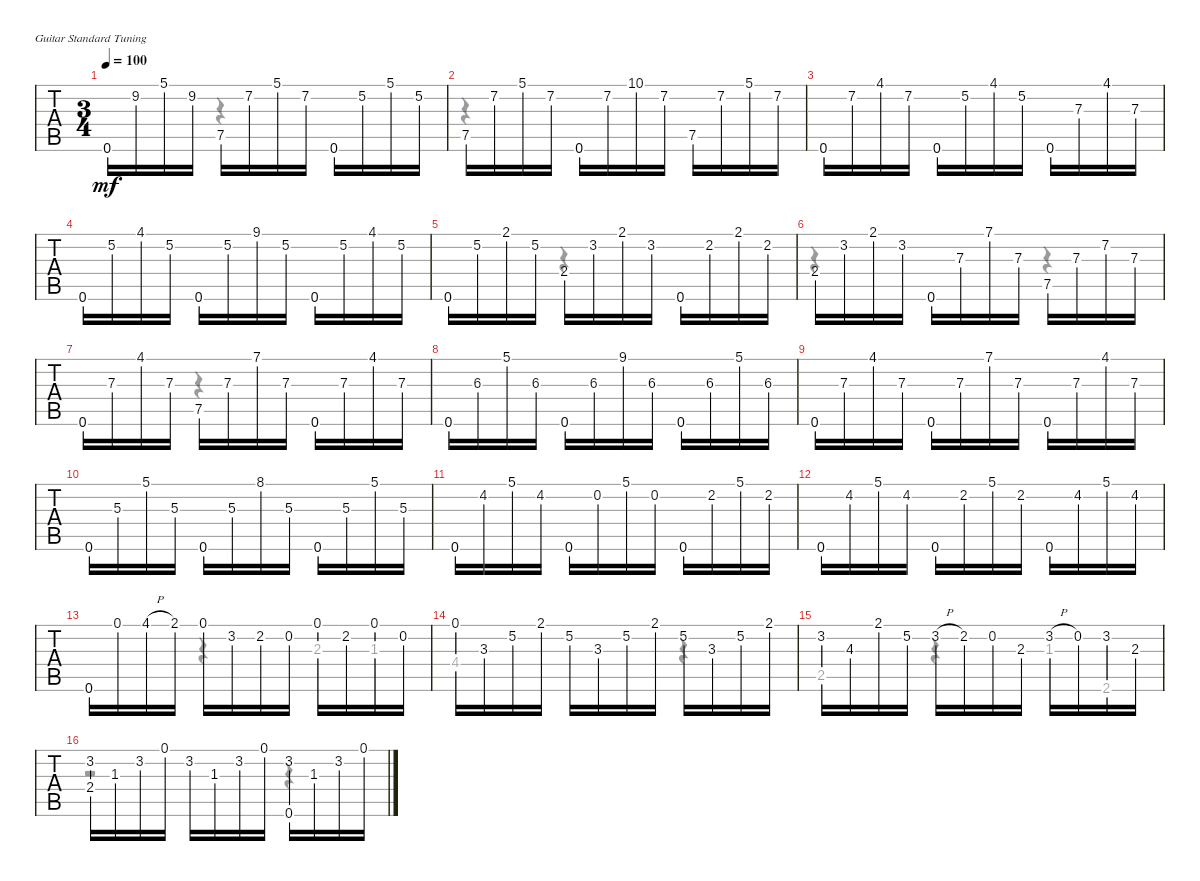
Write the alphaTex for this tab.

\defaultSystemsLayout 4
\bracketExtendMode groupsimilarinstruments
\singleTrackTrackNamePolicy hidden
\multiTrackTrackNamePolicy hidden
\firstSystemTrackNameOrientation horizontal
\otherSystemsTrackNameOrientation horizontal
\track ("Steel Guitar" "S-Gt") {instrument acousticguitarsteel}
\staff {tabs}
\tuning (E4 B3 G3 D3 A2 E2)
\voice
\ts (3 4)
\tempo 100
\clef g2
\ks a
0.6.16{dy mf} 9.2{lf 5}.16 5.1.16 9.2.16 7.5.16 7.2{lf 3}.16 5.1.16 7.2.16 0.6.16 5.2.16 5.1.16 5.2.16 |
7.5.16 7.2{lf 3}.16 5.1.16 7.2.16 0.6.16 7.2{lf 2}.16 10.1{lf 5}.16 7.2.16 7.5.16 7.2{lf 4}.16 5.1{lf 2}.16 7.2.16 |
0.6.16 7.2.16 4.1.16 7.2.16 0.6.16 5.2{lf 3}.16 4.1{lf 2}.16 5.2.16 0.6.16 7.3{lf 5}.16 4.1.16 7.3.16 |
0.6.16 5.2{lf 3}.16 4.1.16 5.2.16 0.6.16 5.2{lf 2}.16 9.1.16 5.2.16 0.6.16 5.2{lf 3}.16 4.1.16 5.2.16 |
0.6.16 5.2{lf 5}.16 2.1.16 5.2.16 2.4.16 3.2{lf 3}.16 2.1.16 3.2.16 0.6.16 2.2.16 2.1.16 2.2.16 |
2.4.16 3.2.16 2.1.16 3.2.16 0.6.16 7.3.16 7.1.16 7.3.16 7.5.16 7.3.16 7.2.16 7.3.16 |
0.6.16 7.3{lf 4}.16 4.1{lf 2}.16 7.3.16 7.5.16 7.3.16 7.1.16 7.3.16 0.6.16 7.3.16 4.1.16 7.3.16 |
0.6.16 6.3{lf 3}.16 5.1{lf 2}.16 6.3.16 0.6.16 6.3.16 9.1{lf 5}.16 6.3.16 0.6.16 6.3.16 5.1.16 6.3.16 |
0.6.16 7.3{lf 4}.16 4.1.16 7.3.16 0.6.16 7.3.16 7.1.16 7.3.16 0.6.16 7.3.16 4.1.16 7.3.16 |
0.6.16 5.3.16 5.1.16 5.3.16 0.6.16 5.3.16 8.1.16 5.3.16 0.6.16 5.3.16 5.1.16 5.3.16 |
0.6.16 4.2{lf 4}.16 5.1.16 4.2.16 0.6.16 0.2.16 5.1.16 0.2.16 0.6.16 2.2{lf 2}.16 5.1.16 2.2.16 |
0.6.16 4.2.16 5.1.16 4.2.16 0.6.16 2.2{lf 2}.16 5.1.16 2.2.16 0.6.16 4.2{lf 4}.16 5.1.16 4.2.16 |
0.6.16 0.1.16 4.1{h}.16 2.1.16 0.1.16 3.2.16 2.2.16 0.2.16 0.1.16 2.2{lf 4}.16 0.1.16 0.2.16 |
0.1.16 3.3{lf 3}.16 5.2{lf 5}.16 2.1.16 5.2.16 3.3.16 5.2.16 2.1.16 5.2.16 3.3.16 5.2.16 2.1.16 |
3.2{lf 3}.16 4.3{lf 4}.16 2.1.16 5.2{lf 5}.16 3.2{h lf 3}.16 2.2{lf 2}.16 0.2.16 2.3{lf 3}.16 3.2{h lf 5}.16 0.2.16 3.2{lf 5}.16 2.3{lf 4}.16 |
(3.2 2.4).16 1.3{lf 2}.16 3.2.16 0.1.16 3.2.16 1.3.16 3.2.16 0.1.16 (3.2 0.6).16 1.3.16 3.2.16 0.1.16
\voice
\clef g2
\ottava regular
\simile none
\ks a
0.6.4{dy mf} r.4 0.6.4 |
r.4 0.6.4 |
0.6.4 0.6.4 0.6.4 |
0.6.4 0.6.4 0.6.4 |
0.6.4 r.4 0.6.4 |
r.4 0.6.4 r.4 |
0.6.4 r.4 0.6.4 |
0.6.4 0.6.4 0.6.4 |
0.6.4 0.6.4 0.6.4 |
0.6.4 0.6.4 0.6.4 |
0.6.4 0.6.4 0.6.4 |
0.6.4 0.6.4 0.6.4 |
0.6.4 r.4 2.3{lf 3}.8 1.3{lf 2}.8 |
4.4{lf 4}.2 r.4 |
2.5.4 r.4 1.3.8 2.6{lf 3}.8 |
r.2 r.4
